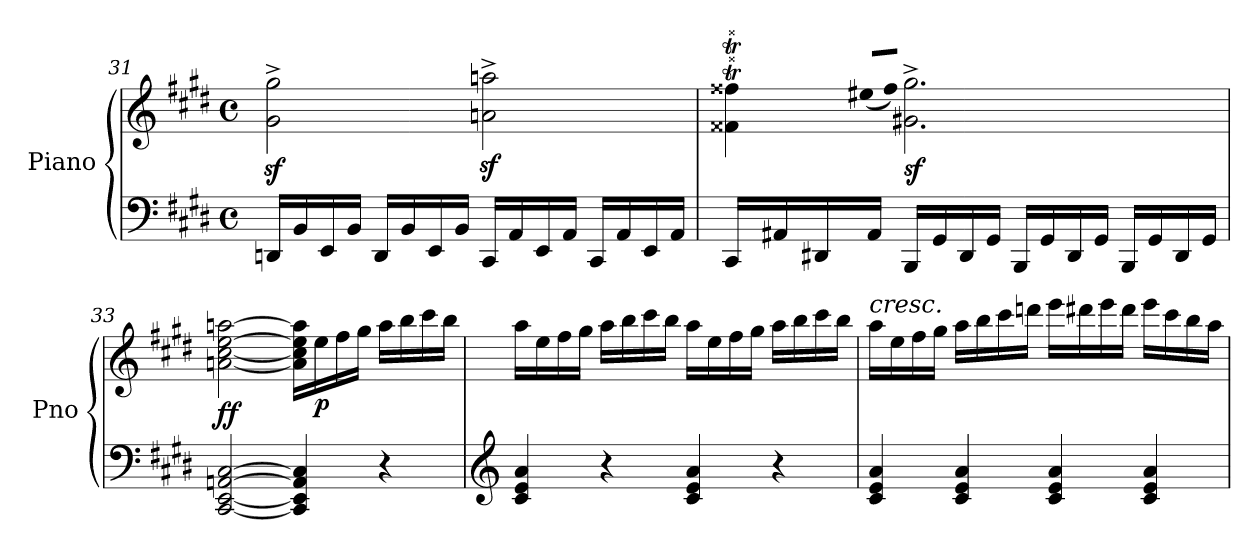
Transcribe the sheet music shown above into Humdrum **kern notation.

**kern	**kern	**dynam
*part1	*part1	*part1
*staff2	*staff1	*staff1/2
*I"Piano	*	*
*I'Pno	*	*
*clefF4	*clefG2	*
*k[f#c#g#d#]	*k[f#c#g#d#]	*
*M4/4	*M4/4	*
*met(c)	*met(c)	*
=31	=31	=31
16DDn/LL	2g#\z<^ 2gg#\z<^	.
16BB/	.	.
16EE/	.	.
16BB/JJ	.	.
16DD/LL	.	.
16BB/	.	.
16EE/	.	.
16BB/JJ	.	.
16CC#/LL	2an\z<^ 2aan\z<^	.
16AA/	.	.
16EE/	.	.
16AA/JJ	.	.
16CC#/LL	.	.
16AA/	.	.
16EE/	.	.
16AA/JJ	.	.
!!LO:PB:g=z
=32	=32	=32
*	*^	*
16CC#/LL	4f##X\T 4ff##X\T	480%17ryy	.
*	*	*Xtuplet	*
!	!	!LO:N:vis=16	!
.	.	640%23gg#yy	.
16AA#X/	.	.	.
!	!	!LO:N:vis=16	!
.	.	640%23ff##yy	.
!	!	!LO:N:vis=16	!
.	.	640%23gg#yy	.
16DD#X/	.	.	.
!	!	!LO:N:vis=16	!
.	.	640%23ff##yy	.
!	!	!LO:N:vis=16	!
.	.	(640%23ee#X/LL	.
16AA#/JJ	.	.	.
!	!	!LO:N:vis=16	!
.	.	640%23ff##/JJ)	.
!	!	!	!LO:DY:b
16BBB/LL	2.g#\^ 2.gg#\^	.	sf
.	.	960%719ryy	.
16GG#/	.	.	.
16DD#/	.	.	.
16GG#/JJ	.	.	.
16BBB/LL	.	.	.
16GG#/	.	.	.
16DD#/	.	.	.
16GG#/JJ	.	.	.
16BBB/LL	.	.	.
16GG#/	.	.	.
16DD#/	.	.	.
16GG#/JJ	.	.	.
*	*v	*v	*
=33	=33	=33
!	!	!LO:DY:b
[2CC#/ [2EE/ [2AAn/ [2C#/	[2an\ [2cc#\ [2ee\ [2aan\	ff
4CC#/] 4EE/] 4AA/] 4C#/]	16a\] 16cc#\] 16ee\] 16aa\]LL	.
!	!	!LO:DY:b
.	16ee\	p
.	16ff#\	.
.	16gg#\JJ	.
4r	16aa\LL	.
.	16bb\	.
.	16ccc#\	.
.	16bb\JJ	.
=34	=34	=34
*clefG2	*	*
4c#/ 4e/ 4a/	16aa\LL	.
.	16ee\	.
.	16ff#\	.
.	16gg#\JJ	.
4r	16aa\LL	.
.	16bb\	.
.	16ccc#\	.
.	16bb\JJ	.
4c#/ 4e/ 4a/	16aa\LL	.
.	16ee\	.
.	16ff#\	.
.	16gg#\JJ	.
4r	16aa\LL	.
.	16bb\	.
.	16ccc#\	.
.	16bb\JJ	.
!!LO:LB:g=z
=35	=35	=35
!	!LO:TX:a:i:t=cresc.	!
4c#/ 4e/ 4a/	16aa\LL	.
.	16ee\	.
.	16ff#\	.
.	16gg#\JJ	.
4c#/ 4e/ 4a/	16aa\LL	.
.	16bb\	.
.	16ccc#\	.
.	16dddn\JJ	.
4c#/ 4e/ 4a/	16eee\LL	.
.	16ddd#X\	.
.	16eee\	.
.	16ddd#\JJ	.
4c#/ 4e/ 4a/	16eee\LL	.
.	16ccc#\	.
.	16bb\	.
.	16aa\JJ	.
=	=	=
*-	*-	*-
